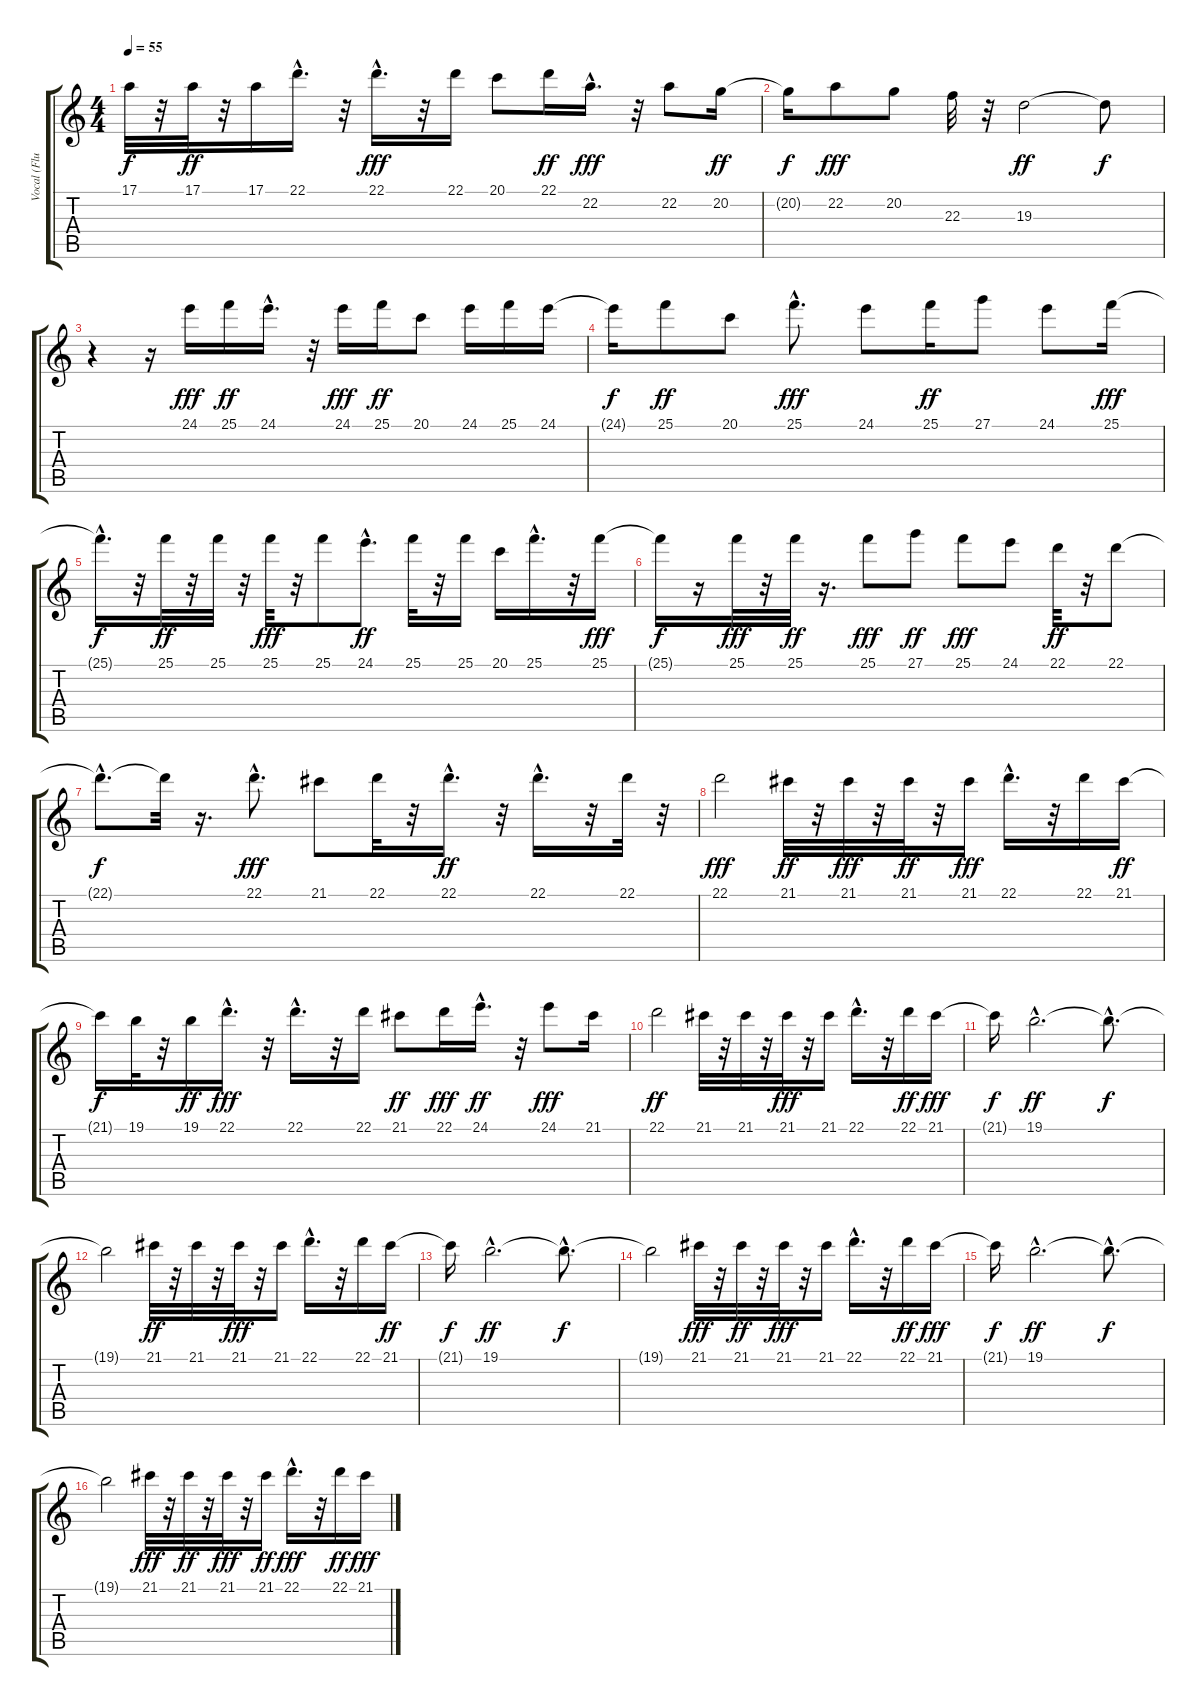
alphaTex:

\track ("Vocal (Flute)" "Vocal (Flu") {instrument flute}
\staff {score tabs}
\tuning (E4 B3 G3 D3 A2 E2) {hide}
\ts (4 4)
\tempo 55
\clef g2
\ks c
17.1{t}.32{dy f} r.32 17.1.32{dy ff} r.32 17.1.16 22.1{hac}.16{d} r.32 22.1{hac}.16{d dy fff} r.32 22.1.16 20.1.8 22.1.16{dy ff} 22.2{hac}.16{d dy fff} r.32 22.2.8 20.2.16{dy ff} |
20.2{t}.16{dy f} 22.2.8{dy fff} 20.2.8 22.3.32 r.32 19.3.2{dy ff} 19.3{t}.8{dy f} |
r.4 r.16 24.1.16{dy fff} 25.1.16{dy ff} 24.1{hac}.16{d} r.32 24.1.16{dy fff} 25.1.16{dy ff} 20.1.8 24.1.16 25.1.16 24.1.16 |
24.1{t}.16{dy f} 25.1.8{dy ff} 20.1.8 25.1{hac}.8{d dy fff} 24.1.8 25.1.16{dy ff} 27.1.8 24.1.8 25.1.16{dy fff} |
25.1{hac t}.16{d dy f} r.32 25.1.32{dy ff} r.32 25.1.32 r.32 25.1.32{dy fff} r.32 25.1.8 24.1{hac}.8{d dy ff} 25.1.32 r.32 25.1.16 20.1.16 25.1{hac}.16{d} r.32 25.1.16{dy fff} |
25.1{t}.16{dy f} r.16 25.1.32{dy fff} r.32 25.1.32{dy ff} r.16{d} 25.1.8{dy fff} 27.1.8{dy ff} 25.1.8{dy fff} 24.1.8 22.1.32{dy ff} r.32 22.1.8 |
22.1{hac t}.8{d dy f} 22.1{t}.32 r.16{d} 22.1{hac}.8{d dy fff} 21.1.8 22.1.32 r.32 22.1{hac}.16{d dy ff} r.32 22.1{hac}.16{d} r.32 22.1.32 r.32 |
22.1.2{dy fff} 21.1.32{dy ff} r.32 21.1.32{dy fff} r.32 21.1.32{dy ff} r.32 21.1.16{dy fff} 22.1{hac}.16{d} r.32 22.1.16 21.1.16{dy ff} |
21.1{t}.16{dy f} 19.1.32 r.32 19.1.16{dy ff} 22.1{hac}.16{d dy fff} r.32 22.1{hac}.16{d} r.32 22.1.16 21.1.8{dy ff} 22.1.16{dy fff} 24.1{hac}.16{d dy ff} r.32 24.1.8{dy fff} 21.1.16 |
22.1.2{dy ff} 21.1.32 r.32 21.1.32 r.32 21.1.32{dy fff} r.32 21.1.16 22.1{hac}.16{d} r.32 22.1.16{dy ff} 21.1.16{dy fff} |
21.1{t}.16{dy f} 19.1{hac}.2{d dy ff} 19.1{hac t}.8{d dy f} |
19.1{t}.2 21.1.32{dy ff} r.32 21.1.32 r.32 21.1.32{dy fff} r.32 21.1.16 22.1{hac}.16{d} r.32 22.1.16 21.1.16{dy ff} |
21.1{t}.16{dy f} 19.1{hac}.2{d dy ff} 19.1{hac t}.8{d dy f} |
19.1{t}.2 21.1.32{dy fff} r.32 21.1.32{dy ff} r.32 21.1.32{dy fff} r.32 21.1.16 22.1{hac}.16{d} r.32 22.1.16{dy ff} 21.1.16{dy fff} |
21.1{t}.16{dy f} 19.1{hac}.2{d dy ff} 19.1{hac t}.8{d dy f} |
19.1{t}.2 21.1.32{dy fff} r.32 21.1.32{dy ff} r.32 21.1.32{dy fff} r.32 21.1.16{dy ff} 22.1{hac}.16{d dy fff} r.32 22.1.16{dy ff} 21.1.16{dy fff}
